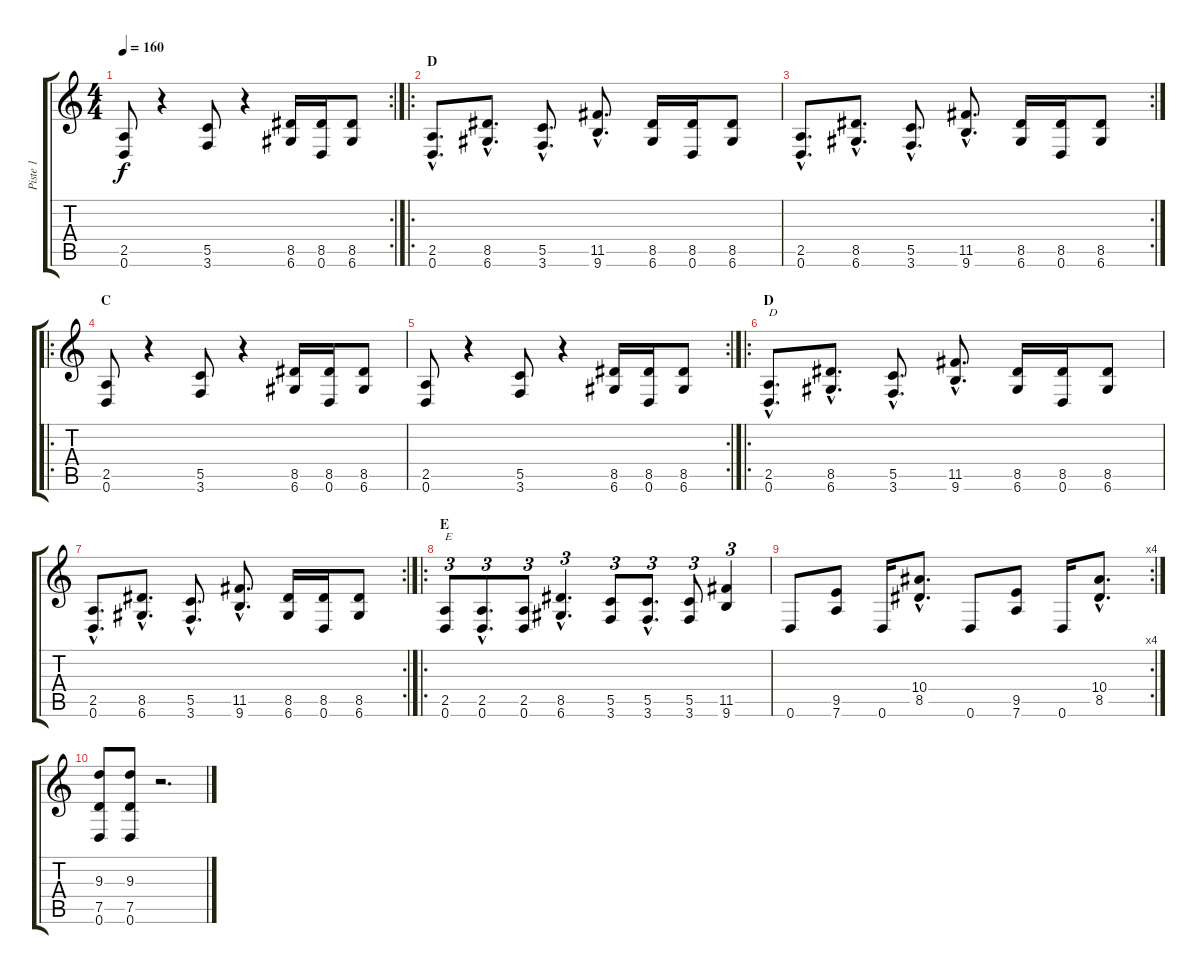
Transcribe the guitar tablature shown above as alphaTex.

\track ("Piste 1" "Piste 1") {instrument distortionguitar}
\staff {score tabs}
\tuning (D4 A3 F3 C3 G2 D2) {hide}
\rc 2
\ts (4 4)
\tempo 160
\clef g2
\ks c
(2.5 0.6).8{dy f} r.4 (5.5 3.6).8 r.4 (8.5 6.6).16 (8.5 0.6).16 (8.5 6.6).8 |
\ro
\section ("" "D")
(2.5{hac} 0.6{hac}).8{d} (8.5{hac} 6.6{hac}).8{d} (5.5{hac} 3.6{hac}).8{d} (11.5{hac} 9.6{hac}).8{d} (8.5 6.6).16 (8.5 0.6).16 (8.5 6.6).8 |
\rc 2
(2.5{hac} 0.6{hac}).8{d} (8.5{hac} 6.6{hac}).8{d} (5.5{hac} 3.6{hac}).8{d} (11.5{hac} 9.6{hac}).8{d} (8.5 6.6).16 (8.5 0.6).16 (8.5 6.6).8 |
\ro
\section ("" "C")
(2.5 0.6).8 r.4 (5.5 3.6).8 r.4 (8.5 6.6).16 (8.5 0.6).16 (8.5 6.6).8 |
\rc 2
(2.5 0.6).8 r.4 (5.5 3.6).8 r.4 (8.5 6.6).16 (8.5 0.6).16 (8.5 6.6).8 |
\ro
\section ("" "D")
(2.5{hac} 0.6{hac}).8{d txt "D"} (8.5{hac} 6.6{hac}).8{d} (5.5{hac} 3.6{hac}).8{d} (11.5{hac} 9.6{hac}).8{d} (8.5 6.6).16 (8.5 0.6).16 (8.5 6.6).8 |
\rc 2
(2.5{hac} 0.6{hac}).8{d} (8.5{hac} 6.6{hac}).8{d} (5.5{hac} 3.6{hac}).8{d} (11.5{hac} 9.6{hac}).8{d} (8.5 6.6).16 (8.5 0.6).16 (8.5 6.6).8 |
\ro
\section ("" "E")
(2.5 0.6).8{tu (3 2) txt "E"} (2.5{hac} 0.6{hac}).8{d tu (3 2)} (2.5 0.6).8{tu (3 2)} (8.5{hac} 6.6{hac}).4{d tu (3 2)} (5.5 3.6).8{tu (3 2)} (5.5{hac} 3.6{hac}).8{d tu (3 2)} (5.5 3.6).8{tu (3 2)} (11.5 9.6).4{tu (3 2)} |
\rc 4
0.6.8 (9.5 7.6).8 0.6.16 (10.4{hac} 8.5{hac}).8{d} 0.6.8 (9.5 7.6).8 0.6.16 (10.4{hac} 8.5{hac}).8{d} |
(9.3 7.5 0.6).8 (9.3 7.5 0.6).8 r.2{d}
